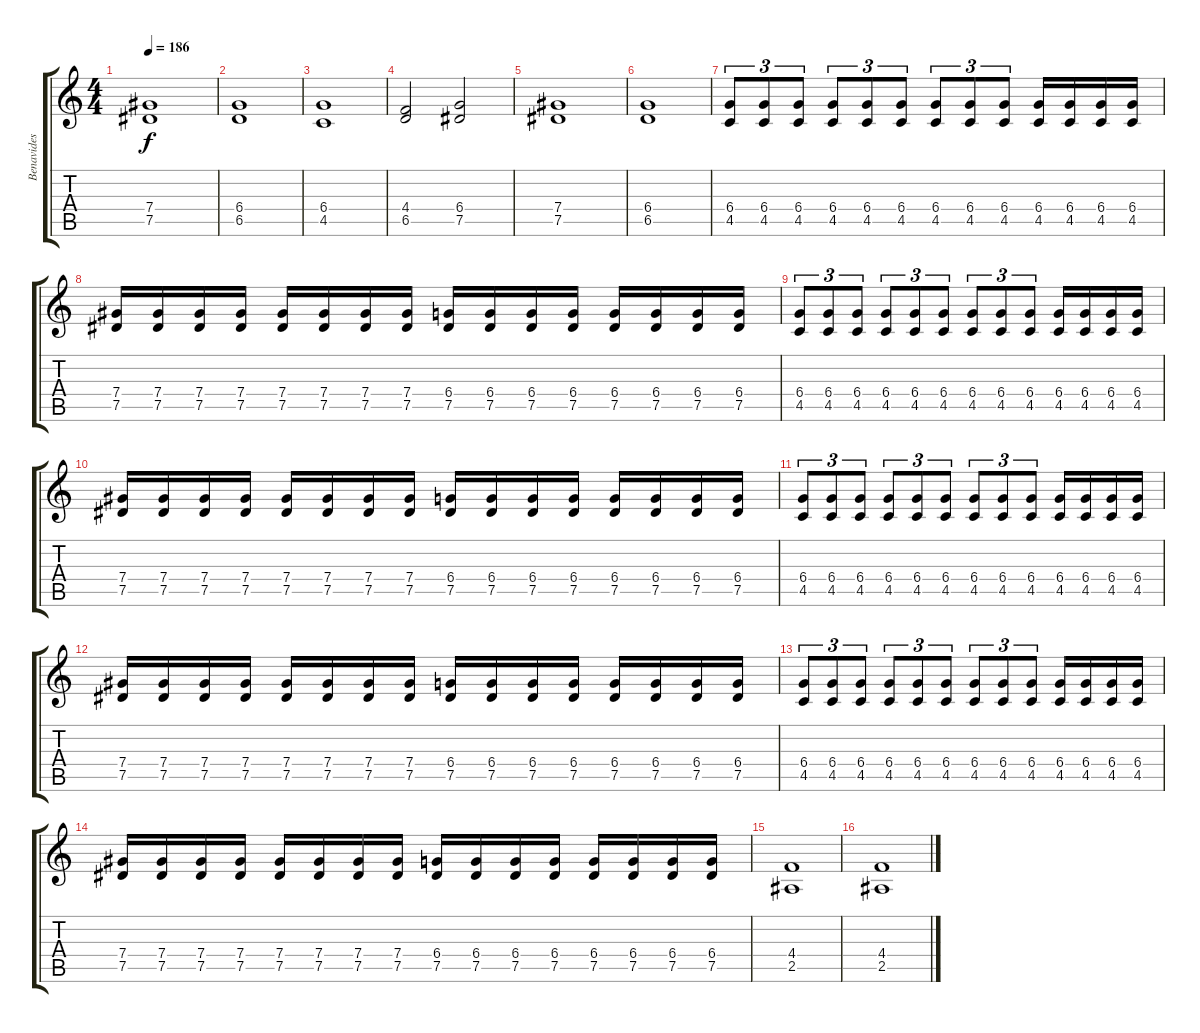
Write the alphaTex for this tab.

\track ("Benavides" "Benavides") {instrument overdrivenguitar}
\staff {score tabs}
\tuning (Eb4 Bb3 Gb3 Db3 Ab2 Eb2) {hide}
\ts (4 4)
\tempo 186
\clef g2
\ks c
(7.4 7.5).1{dy f} |
(6.4 6.5).1 |
(6.4 4.5).1 |
(4.4 6.5).2 (6.4 7.5).2 |
(7.4 7.5).1 |
(6.4 6.5).1 |
(6.4 4.5).8{tu (3 2)} (6.4 4.5).8{tu (3 2)} (6.4 4.5).8{tu (3 2)} (6.4 4.5).8{tu (3 2)} (6.4 4.5).8{tu (3 2)} (6.4 4.5).8{tu (3 2)} (6.4 4.5).8{tu (3 2)} (6.4 4.5).8{tu (3 2)} (6.4 4.5).8{tu (3 2)} (6.4 4.5).16 (6.4 4.5).16 (6.4 4.5).16 (6.4 4.5).16 |
(7.4 7.5).16 (7.4 7.5).16 (7.4 7.5).16 (7.4 7.5).16 (7.4 7.5).16 (7.4 7.5).16 (7.4 7.5).16 (7.4 7.5).16 (6.4 7.5).16 (6.4 7.5).16 (6.4 7.5).16 (6.4 7.5).16 (6.4 7.5).16 (6.4 7.5).16 (6.4 7.5).16 (6.4 7.5).16 |
(6.4 4.5).8{tu (3 2)} (6.4 4.5).8{tu (3 2)} (6.4 4.5).8{tu (3 2)} (6.4 4.5).8{tu (3 2)} (6.4 4.5).8{tu (3 2)} (6.4 4.5).8{tu (3 2)} (6.4 4.5).8{tu (3 2)} (6.4 4.5).8{tu (3 2)} (6.4 4.5).8{tu (3 2)} (6.4 4.5).16 (6.4 4.5).16 (6.4 4.5).16 (6.4 4.5).16 |
(7.4 7.5).16 (7.4 7.5).16 (7.4 7.5).16 (7.4 7.5).16 (7.4 7.5).16 (7.4 7.5).16 (7.4 7.5).16 (7.4 7.5).16 (6.4 7.5).16 (6.4 7.5).16 (6.4 7.5).16 (6.4 7.5).16 (6.4 7.5).16 (6.4 7.5).16 (6.4 7.5).16 (6.4 7.5).16 |
(6.4 4.5).8{tu (3 2)} (6.4 4.5).8{tu (3 2)} (6.4 4.5).8{tu (3 2)} (6.4 4.5).8{tu (3 2)} (6.4 4.5).8{tu (3 2)} (6.4 4.5).8{tu (3 2)} (6.4 4.5).8{tu (3 2)} (6.4 4.5).8{tu (3 2)} (6.4 4.5).8{tu (3 2)} (6.4 4.5).16 (6.4 4.5).16 (6.4 4.5).16 (6.4 4.5).16 |
(7.4 7.5).16 (7.4 7.5).16 (7.4 7.5).16 (7.4 7.5).16 (7.4 7.5).16 (7.4 7.5).16 (7.4 7.5).16 (7.4 7.5).16 (6.4 7.5).16 (6.4 7.5).16 (6.4 7.5).16 (6.4 7.5).16 (6.4 7.5).16 (6.4 7.5).16 (6.4 7.5).16 (6.4 7.5).16 |
(6.4 4.5).8{tu (3 2)} (6.4 4.5).8{tu (3 2)} (6.4 4.5).8{tu (3 2)} (6.4 4.5).8{tu (3 2)} (6.4 4.5).8{tu (3 2)} (6.4 4.5).8{tu (3 2)} (6.4 4.5).8{tu (3 2)} (6.4 4.5).8{tu (3 2)} (6.4 4.5).8{tu (3 2)} (6.4 4.5).16 (6.4 4.5).16 (6.4 4.5).16 (6.4 4.5).16 |
(7.4 7.5).16 (7.4 7.5).16 (7.4 7.5).16 (7.4 7.5).16 (7.4 7.5).16 (7.4 7.5).16 (7.4 7.5).16 (7.4 7.5).16 (6.4 7.5).16 (6.4 7.5).16 (6.4 7.5).16 (6.4 7.5).16 (6.4 7.5).16 (6.4 7.5).16 (6.4 7.5).16 (6.4 7.5).16 |
(4.4 2.5).1 |
(4.4 2.5).1
